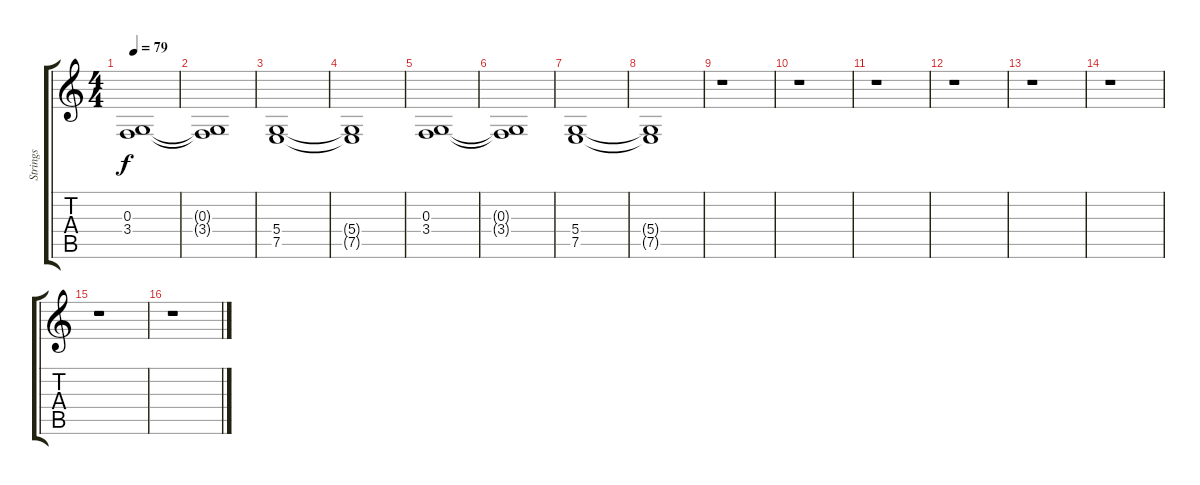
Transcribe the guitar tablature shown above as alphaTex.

\track ("Strings" "Strings") {instrument stringensemble1}
\staff {score tabs}
\tuning (E4 B3 G3 D3 A2 E2) {hide}
\ts (4 4)
\tempo 79
\clef g2
\ks c
(0.3 3.4).1{dy f volume 10} |
(0.3{t} 3.4{t}).1 |
(5.4 7.5).1 |
(5.4{t} 7.5{t}).1 |
(0.3 3.4).1 |
(0.3{t} 3.4{t}).1 |
(5.4 7.5).1 |
(5.4{t} 7.5{t}).1 |
r.1 |
r.1 |
r.1 |
r.1 |
r.1 |
r.1 |
r.1 |
r.1
